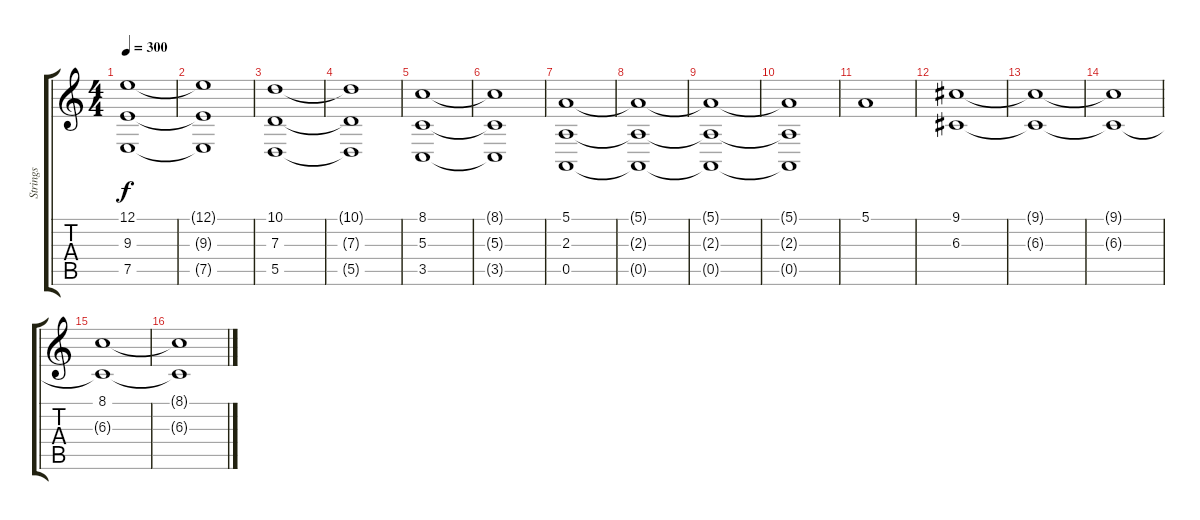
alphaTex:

\track ("Strings" "Strings") {instrument stringensemble2}
\staff {score tabs}
\tuning (E4 B3 G3 D3 A2 E2) {hide}
\ts (4 4)
\tempo 300
\clef g2
\ks c
(12.1{t} 9.3{t} 7.5{t}).1{dy f} |
(12.1{t} 9.3{t} 7.5{t}).1 |
(10.1 7.3 5.5).1 |
(10.1{t} 7.3{t} 5.5{t}).1 |
(8.1 5.3 3.5).1 |
(8.1{t} 5.3{t} 3.5{t}).1 |
(5.1 2.3 0.5).1 |
(5.1{t} 2.3{t} 0.5{t}).1 |
(5.1{t} 2.3{t} 0.5{t}).1 |
(5.1{t} 2.3{t} 0.5{t}).1 |
5.1.1 |
(9.1 6.3).1 |
(9.1{t} 6.3{t}).1 |
(9.1{t} 6.3{t}).1 |
(8.1 6.3{t}).1 |
(8.1{t} 6.3{t}).1
